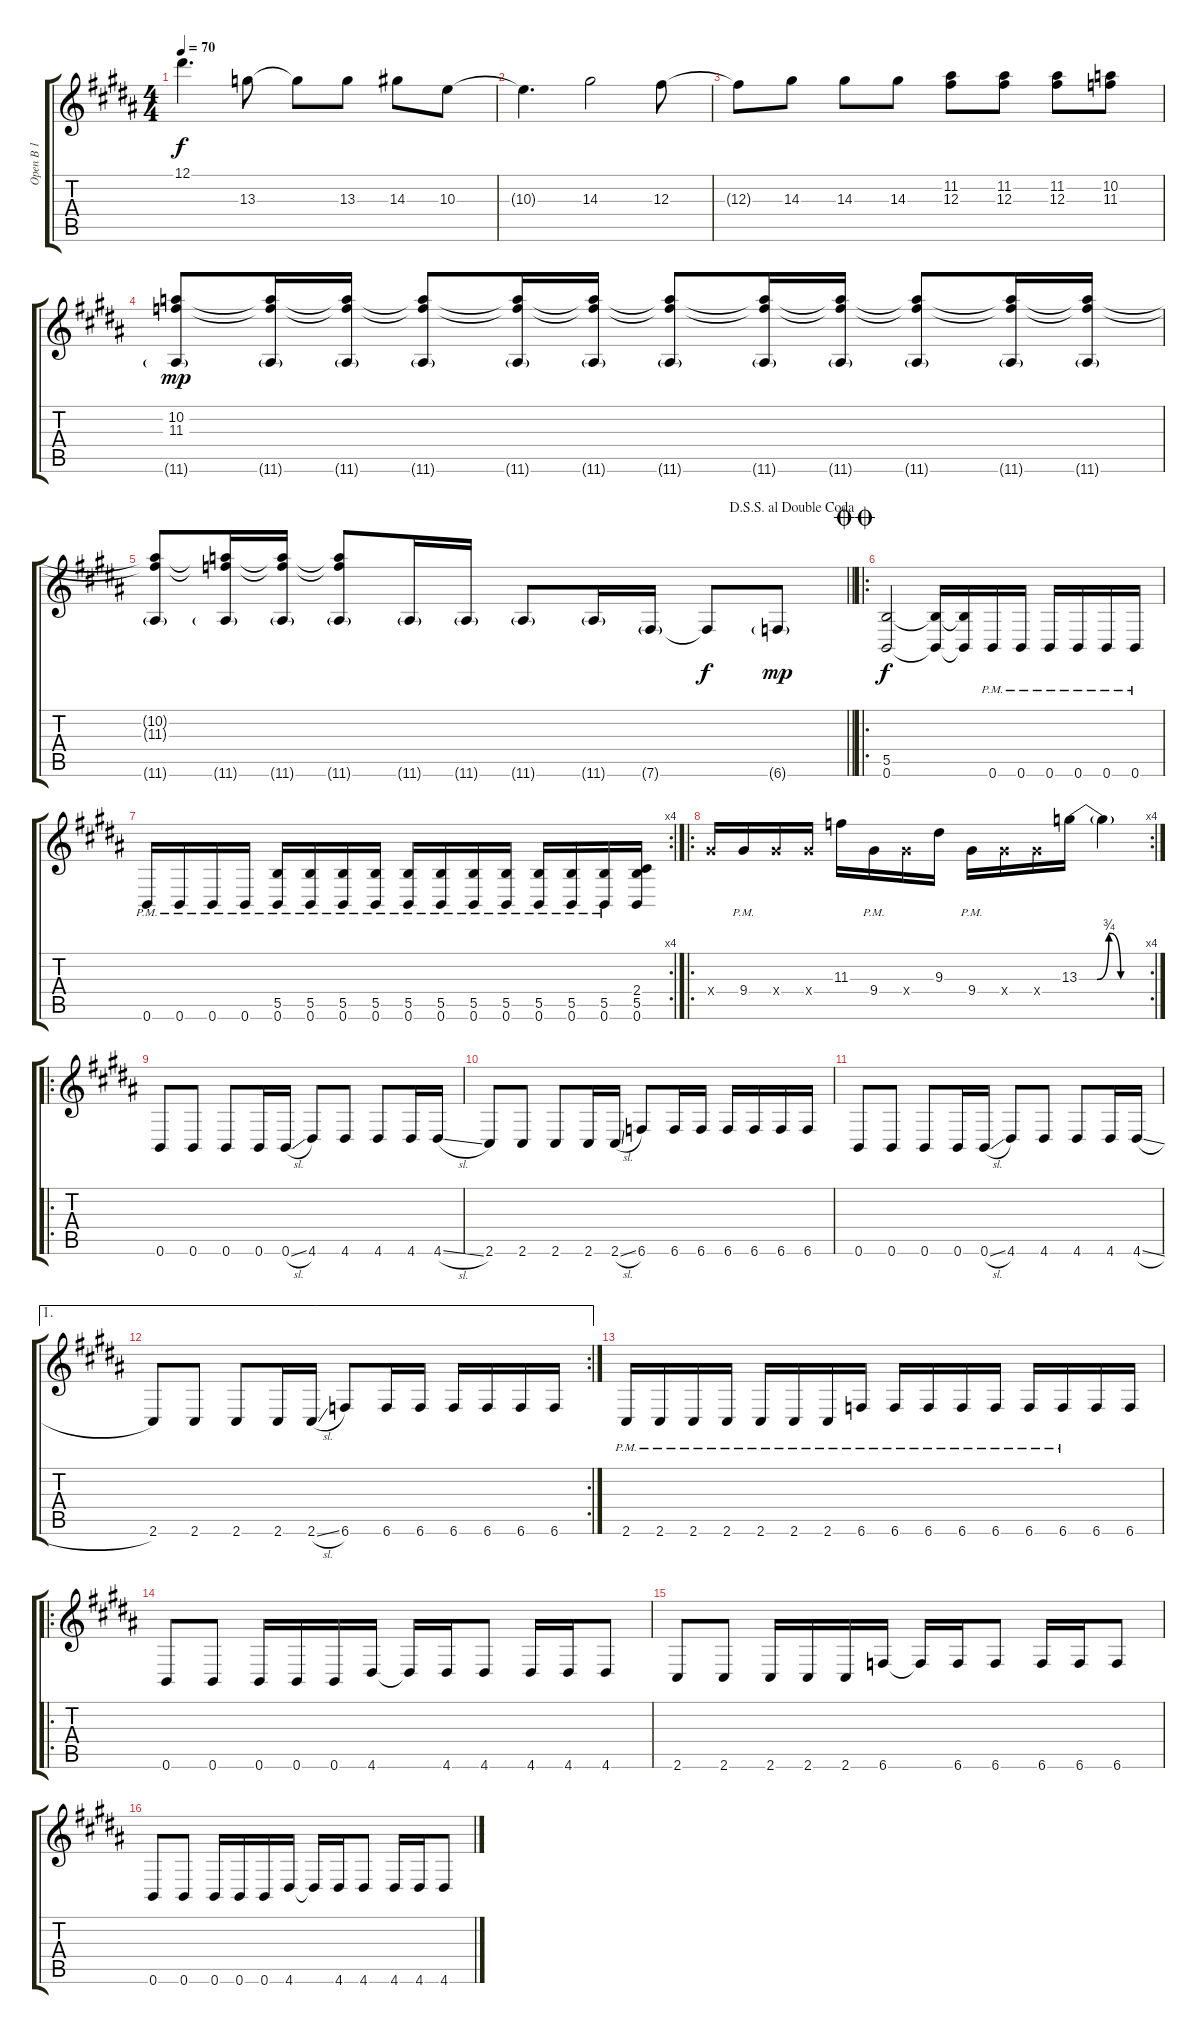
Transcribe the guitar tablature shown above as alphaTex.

\track ("Open B 1" "Open B 1") {instrument distortionguitar}
\staff {score tabs}
\tuning (Eb4 B3 Gb3 B2 Gb2 B1) {hide}
\ts (4 4)
\tempo 70
\clef g2
\ks b
12.1{t}.4{d dy f} 13.3.8 13.3{t}.8 13.3.8 14.3.8 10.3.8 |
10.3{t}.4{d} 14.3.2 12.3.8 |
12.3{t}.8 14.3.8 14.3.8 14.3.8 (11.2 12.3).8 (11.2 12.3).8 (11.2 12.3).8 (10.2 11.3).8 |
(10.2 11.3 11.6{g}).8{dy mp} (10.2{t} 11.3{t} 11.6{g}).16 (10.2{t} 11.3{t} 11.6{g}).16 (10.2{t} 11.3{t} 11.6{g}).8 (10.2{t} 11.3{t} 11.6{g}).16 (10.2{t} 11.3{t} 11.6{g}).16 (10.2{t} 11.3{t} 11.6{g}).8 (10.2{t} 11.3{t} 11.6{g}).16 (10.2{t} 11.3{t} 11.6{g}).16 (10.2{t} 11.3{t} 11.6{g}).8 (10.2{t} 11.3{t} 11.6{g}).16 (10.2{t} 11.3{t} 11.6{g}).16 |
\jump dalsegnosegnoaldoublecoda
\barLineRight lightlight
(10.2{t} 11.3{t} 11.6{g}).8 (10.2{t} 11.3{t} 11.6{g}).16 (10.2{t} 11.3{t} 11.6{g}).16 (10.2{t} 11.3{t} 11.6{g}).8 11.6{g}.16 11.6{g}.16 11.6{g}.8 11.6{g}.16 7.6{g}.16 7.6{t}.8{dy f} 6.6{g}.8{dy mp} |
\ro
\jump doublecoda
(5.5 0.6).2{dy f} (5.5{t} 0.6{t}).16 (5.5{t} 0.6{t}).16 0.6{pm}.16 0.6{pm}.16 0.6{pm}.16 0.6{pm}.16 0.6{pm}.16 0.6{pm}.16 |
\rc 4
0.6{pm}.16 0.6{pm}.16 0.6{pm}.16 0.6{pm}.16 (5.5{pm} 0.6{pm}).16 (5.5{pm} 0.6{pm}).16 (5.5{pm} 0.6{pm}).16 (5.5{pm} 0.6{pm}).16 (5.5{pm} 0.6{pm}).16 (5.5{pm} 0.6{pm}).16 (5.5{pm} 0.6{pm}).16 (5.5{pm} 0.6{pm}).16 (5.5{pm} 0.6{pm}).16 (5.5{pm} 0.6{pm}).16 (5.5{pm} 0.6{pm}).16 (2.4 5.5 0.6).16 |
\ro
\rc 4
9.4{x}.16 9.4{pm}.16 9.4{x}.16 9.4{x}.16 11.3.16 9.4{pm}.16 9.4{x}.16 9.3.16 9.4{pm}.16 9.4{x}.16 9.4{x}.16 13.3{be (custom 0 0 15 0 25 3 35 0 60 0)}.16 13.3{t}.4 |
\ro
0.6.8 0.6.8 0.6.8 0.6.16 0.6{sl}.16 4.6.8 4.6.8 4.6.8 4.6.16 4.6{sl}.16 |
2.6.8 2.6.8 2.6.8 2.6.16 2.6{sl}.16 6.6.8 6.6.16 6.6.16 6.6.16 6.6.16 6.6.16 6.6.16 |
0.6.8 0.6.8 0.6.8 0.6.16 0.6{sl}.16 4.6.8 4.6.8 4.6.8 4.6.16 4.6{sl}.16 |
\ae 1
\rc 2
2.6.8 2.6.8 2.6.8 2.6.16 2.6{sl}.16 6.6.8 6.6.16 6.6.16 6.6.16 6.6.16 6.6.16 6.6.16 |
2.6{pm}.16 2.6{pm}.16 2.6{pm}.16 2.6{pm}.16 2.6{pm}.16 2.6{pm}.16 2.6{pm}.16 6.6{pm}.16 6.6{pm}.16 6.6{pm}.16 6.6{pm}.16 6.6{pm}.16 6.6{pm}.16 6.6{pm}.16 6.6.16 6.6.16 |
\ro
0.6.8 0.6.8 0.6.16 0.6.16 0.6.16 4.6.16 4.6{t}.16 4.6.16 4.6.8 4.6.16 4.6.16 4.6.8 |
2.6.8 2.6.8 2.6.16 2.6.16 2.6.16 6.6.16 6.6{t}.16 6.6.16 6.6.8 6.6.16 6.6.16 6.6.8 |
0.6.8 0.6.8 0.6.16 0.6.16 0.6.16 4.6.16 4.6{t}.16 4.6.16 4.6.8 4.6.16 4.6.16 4.6.8
